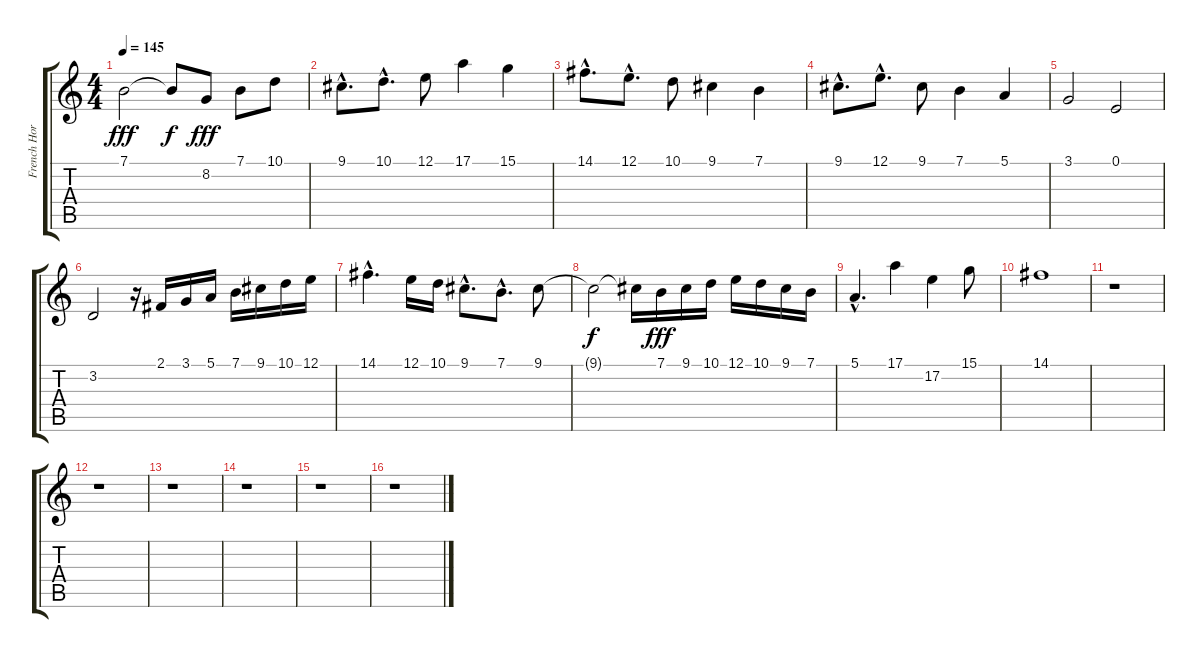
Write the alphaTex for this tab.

\track ("French Horn" "French Hor") {instrument frenchhorn}
\staff {score tabs}
\tuning (E4 B3 G3 D3 A2 E2) {hide}
\ts (4 4)
\tempo 145
\clef g2
\ks c
7.1.2{dy fff} 7.1{t}.8{dy f} 8.2.8{dy fff} 7.1.8 10.1.8 |
9.1{hac}.8{d} 10.1{hac}.8{d} 12.1.8 17.1.4 15.1.4 |
14.1{hac}.8{d} 12.1{hac}.8{d} 10.1.8 9.1.4 7.1.4 |
9.1{hac}.8{d} 12.1{hac}.8{d} 9.1.8 7.1.4 5.1.4 |
3.1.2 0.1.2 |
3.2.2 r.16 2.1.16 3.1.16 5.1.16 7.1.16 9.1.16 10.1.16 12.1.16 |
14.1{hac}.4{d} 12.1.16 10.1.16 9.1{hac}.8{d} 7.1{hac}.8{d} 9.1.8 |
9.1{t}.2{dy f} 9.1{t}.16 7.1.16{dy fff} 9.1.16 10.1.16 12.1.16 10.1.16 9.1.16 7.1.16 |
5.1{hac}.4{d} 17.1.4 17.2.4 15.1.8 |
14.1.1 |
r.1 |
r.1 |
r.1 |
r.1 |
r.1 |
r.1
